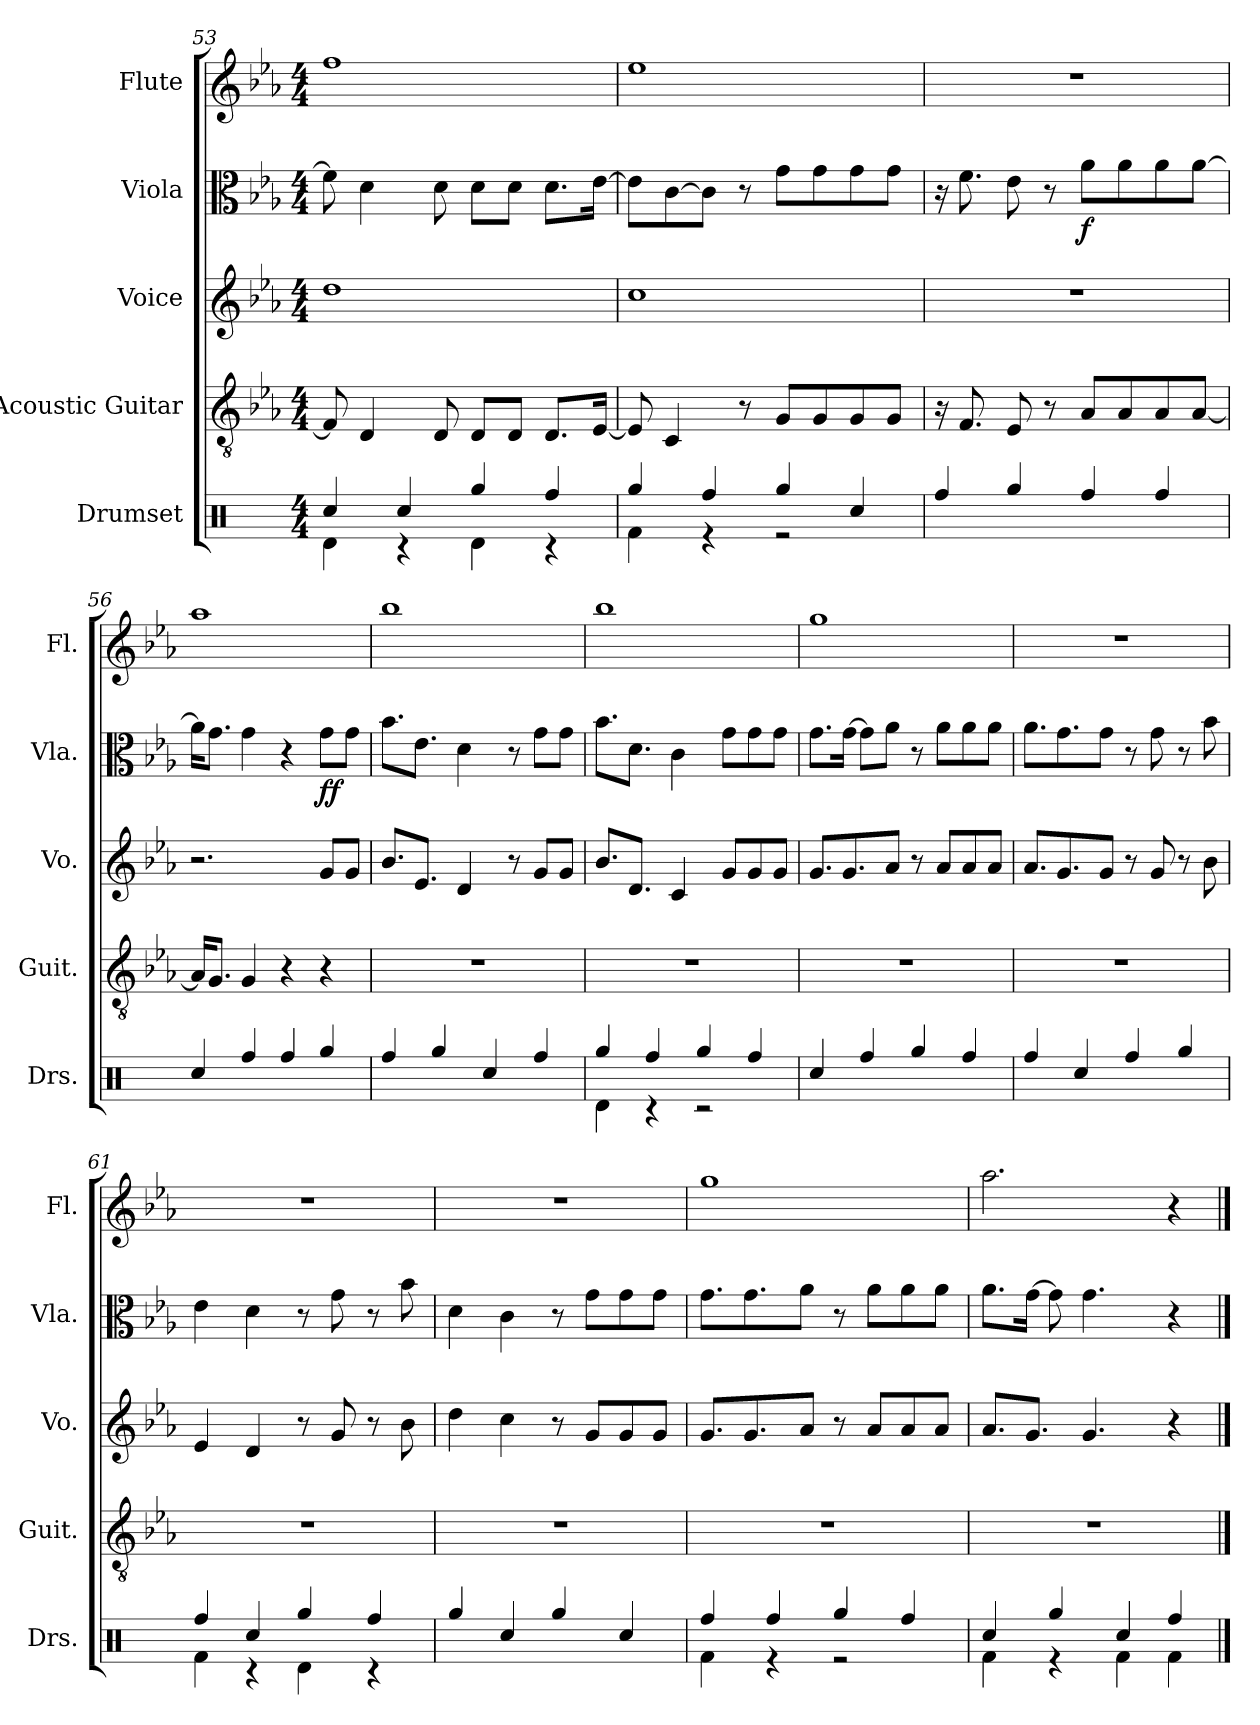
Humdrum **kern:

**kern	**kern	**kern	**kern	**dynam	**kern
*part5	*part4	*part3	*part2	*part2	*part1
*staff5	*staff4	*staff3	*staff2	*staff2	*staff1
*I"Drumset	*I"Acoustic Guitar	*I"Voice	*I"Viola	*	*I"Flute
*I'Drs.	*I'Guit.	*I'Vo.	*I'Vla.	*	*I'Fl.
*clefX	*clefGv2	*clefG2	*clefC3	*	*clefG2
*k[]	*k[b-e-a-]	*k[b-e-a-]	*k[b-e-a-]	*	*k[b-e-a-]
*M4/4	*M4/4	*M4/4	*M4/4	*	*M4/4
=53	=53	=53	=53	=53	=53
*^	*	*	*	*	*
4Rcc/	4Rd\	8F/]	1dd	8f\]	.	1ff
.	.	4D/	.	4d\	.	.
4Rcc/	4r	.	.	.	.	.
.	.	8D/	.	8d\	.	.
4Rgg/	4Rd\	8D/L	.	8d\L	.	.
.	.	8D/J	.	8d\J	.	.
4Rff/	4r	8.D/L	.	8.d\L	.	.
.	.	[16E-/Jk	.	[16e-\Jk	.	.
=54	=54	=54	=54	=54	=54	=54
4Rgg/	4Rf\	8E-/]	1cc	8e-\L]	.	1ee-
.	.	4C/	.	[8c\	.	.
4Rff/	4r	.	.	8c\J]	.	.
.	.	8r	.	8r	.	.
4Rgg/	2r	8G/L	.	8g\L	.	.
.	.	8G/	.	8g\	.	.
4Rcc/	.	8G/	.	8g\	.	.
.	.	8G/J	.	8g\J	.	.
*v	*v	*	*	*	*	*
=55	=55	=55	=55	=55	=55
4Rff/	16r	1r	16r	.	1r
.	8.F/	.	8.f\	.	.
4Rgg/	8E-/	.	8e-\	.	.
.	8r	.	8r	.	.
!	!	!	!	!LO:DY:b	!
4Rff/	8A-/L	.	8a-\L	f	.
.	8A-/	.	8a-\	.	.
4Rff/	8A-/	.	8a-\	.	.
.	[8A-/J	.	[8a-\J	.	.
=56	=56	=56	=56	=56	=56
4Rcc/	16A-/KL]	2.r	16a-\KL]	.	1aa-
.	8.G/J	.	8.g\J	.	.
4Rff/	4G/	.	4g\	.	.
4Rff/	4r	.	4r	.	.
!	!	!	!	!LO:DY:b	!
4Rgg/	4r	8g/L	8g\L	ff	.
.	.	8g/J	8g\J	.	.
!!LO:PB:g=z
=57	=57	=57	=57	=57	=57
4Rff/	1r	8.b-/L	8.b-\L	.	1bb-
.	.	8.e-/J	8.e-\J	.	.
4Rgg/	.	.	.	.	.
.	.	4d/	4d\	.	.
4Rcc/	.	.	.	.	.
.	.	8r	8r	.	.
4Rff/	.	8g/L	8g\L	.	.
.	.	8g/J	8g\J	.	.
=58	=58	=58	=58	=58	=58
*^	*	*	*	*	*
4Rgg/	4Rd\	1r	8.b-/L	8.b-\L	.	1bb-
.	.	.	8.d/J	8.d\J	.	.
4Rff/	4r	.	.	.	.	.
.	.	.	4c/	4c\	.	.
4Rgg/	2r	.	.	.	.	.
.	.	.	8g/L	8g\L	.	.
4Rff/	.	.	8g/	8g\	.	.
.	.	.	8g/J	8g\J	.	.
*v	*v	*	*	*	*	*
=59	=59	=59	=59	=59	=59
4Rcc/	1r	8.g/L	8.g\L	.	1gg
.	.	8.g/	[16g\Jk	.	.
4Rff/	.	.	8g\L]	.	.
.	.	8a-/J	8a-\J	.	.
4Rgg/	.	8r	8r	.	.
.	.	8a-/L	8a-\L	.	.
4Rff/	.	8a-/	8a-\	.	.
.	.	8a-/J	8a-\J	.	.
=60	=60	=60	=60	=60	=60
4Rff/	1r	8.a-/L	8.a-\L	.	1r
.	.	8.g/	8.g\	.	.
4Rcc/	.	.	.	.	.
.	.	8g/J	8g\J	.	.
4Rff/	.	8r	8r	.	.
.	.	8g/	8g\	.	.
4Rgg/	.	8r	8r	.	.
.	.	8b-\	8b-\	.	.
=61	=61	=61	=61	=61	=61
*^	*	*	*	*	*
4Rff/	4Rf\	1r	4e-/	4e-\	.	1r
4Rcc/	4r	.	4d/	4d\	.	.
4Rgg/	4Rd\	.	8r	8r	.	.
.	.	.	8g/	8g\	.	.
4Rff/	4r	.	8r	8r	.	.
.	.	.	8b-\	8b-\	.	.
*v	*v	*	*	*	*	*
!!LO:LB:g=z
=62	=62	=62	=62	=62	=62
4Rgg/	1r	4dd\	4d\	.	1r
4Rcc/	.	4cc\	4c\	.	.
4Rgg/	.	8r	8r	.	.
.	.	8g/L	8g\L	.	.
4Rcc/	.	8g/	8g\	.	.
.	.	8g/J	8g\J	.	.
=63	=63	=63	=63	=63	=63
*^	*	*	*	*	*
4Rff/	4Rf\	1r	8.g/L	8.g\L	.	1gg
.	.	.	8.g/	8.g\	.	.
4Rff/	4r	.	.	.	.	.
.	.	.	8a-/J	8a-\J	.	.
4Rgg/	2r	.	8r	8r	.	.
.	.	.	8a-/L	8a-\L	.	.
4Rff/	.	.	8a-/	8a-\	.	.
.	.	.	8a-/J	8a-\J	.	.
=64	=64	=64	=64	=64	=64	=64
4Rcc/	4Rf\	1r	8.a-/L	8.a-\L	.	2.aa-\
.	.	.	8.g/J	[16g\Jk	.	.
4Rgg/	4r	.	.	8g\]	.	.
.	.	.	4.g/	4.g\	.	.
4Rcc/	4Rf\	.	.	.	.	.
4Rff/	4Rf\	.	4r	4r	.	4r
*v	*v	*	*	*	*	*
==	==	==	==	==	==
*-	*-	*-	*-	*-	*-
